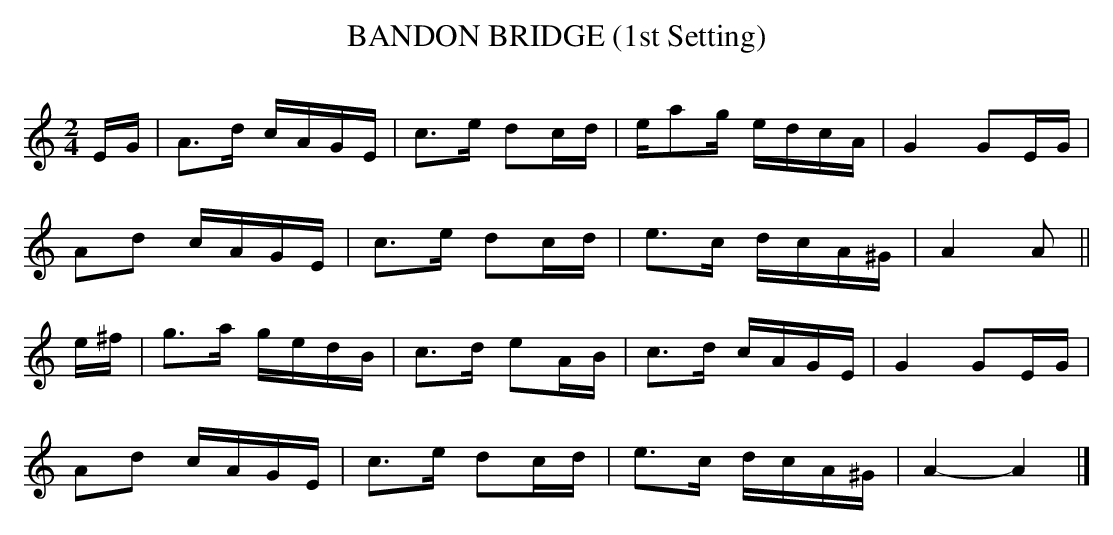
X:1
T:BANDON BRIDGE (1st Setting)
Y:"moderate"
Q:120
M:2/4
L:1/16
K:Am
EG|A3d cAGE|c3e d2cd|ea2g edcA|G4 G2EG|
A2d2 cAGE|c3e d2cd|e3c dcA^G|A4 A2||
e^f|g3a gedB|c3d e2AB|c3d cAGE|G4 G2EG|
A2d2 cAGE|c3e d2cd|e3c dcA^G|A4-A4 |]
